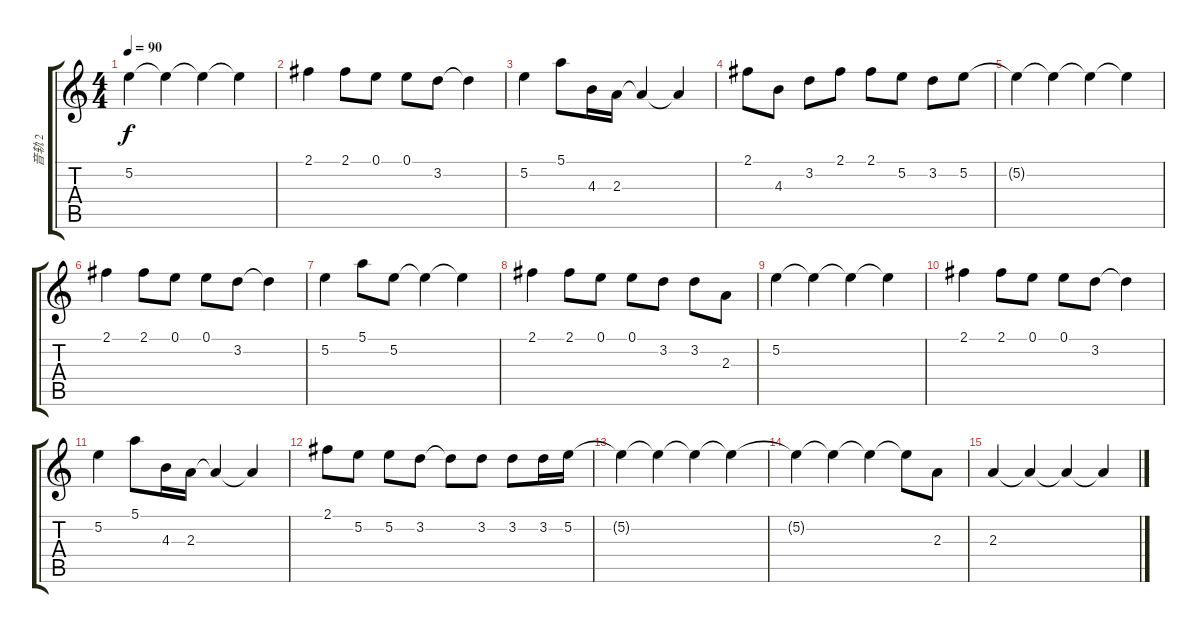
\track ("音轨 2" "音轨 2") {instrument overdrivenguitar}
\staff {score tabs}
\tuning (E4 B3 G3 D3 A2 E2) {hide}
\ts (4 4)
\tempo 90
\clef g2
\ks c
5.2.4{dy f} 5.2{t}.4 5.2{t}.4 5.2{t}.4 |
2.1.4 2.1.8 0.1.8 0.1.8 3.2.8 3.2{t}.4 |
5.2.4 5.1.8 4.3.16 2.3.16 2.3{t}.4 2.3{t}.4 |
2.1.8 4.3.8 3.2.8 2.1.8 2.1.8 5.2.8 3.2.8 5.2.8 |
5.2{t}.4 5.2{t}.4 5.2{t}.4 5.2{t}.4 |
2.1.4 2.1.8 0.1.8 0.1.8 3.2.8 3.2{t}.4 |
5.2.4 5.1.8 5.2.8 5.2{t}.4 5.2{t}.4 |
2.1.4 2.1.8 0.1.8 0.1.8 3.2.8 3.2.8 2.3.8 |
5.2.4 5.2{t}.4 5.2{t}.4 5.2{t}.4 |
2.1.4 2.1.8 0.1.8 0.1.8 3.2.8 3.2{t}.4 |
5.2.4 5.1.8 4.3.16 2.3.16 2.3{t}.4 2.3{t}.4 |
2.1.8 5.2.8 5.2.8 3.2.8 3.2{t}.8 3.2.8 3.2.8 3.2.16 5.2.16 |
5.2{t}.4 5.2{t}.4 5.2{t}.4 5.2{t}.4 |
5.2{t}.4 5.2{t}.4 5.2{t}.4 5.2{t}.8 2.3.8 |
2.3.4 2.3{t}.4 2.3{t}.4 2.3{t}.4
